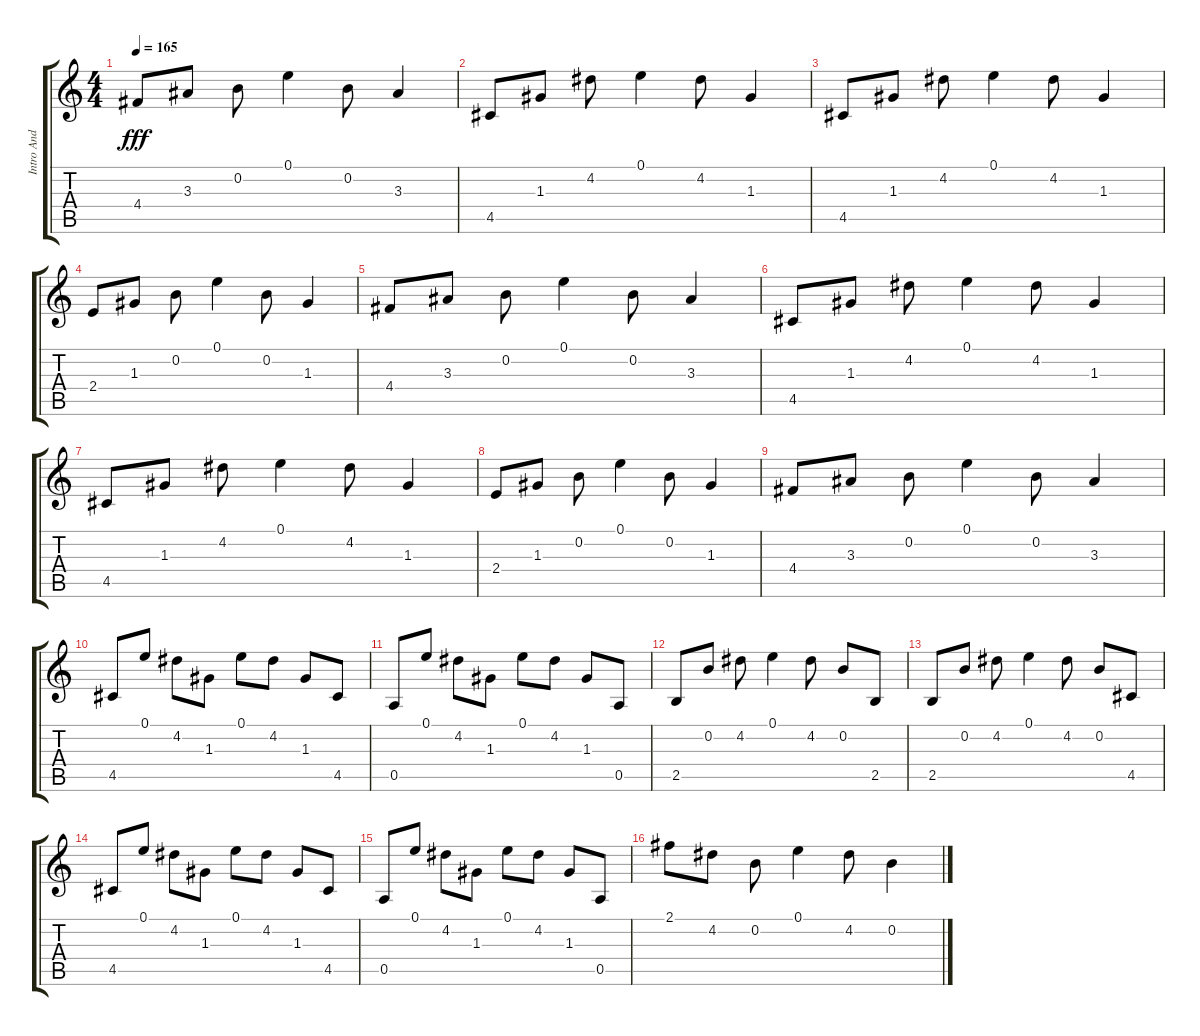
\track ("Intro And Main Guitar" "Intro And ") {instrument electricguitarclean}
\staff {score tabs}
\tuning (E4 B3 G3 D3 A2 E2) {hide}
\ts (4 4)
\tempo 165
\clef g2
\ks c
4.4.8{dy fff} 3.3.8 0.2.8 0.1.4 0.2.8 3.3.4 |
4.5.8 1.3.8 4.2.8 0.1.4 4.2.8 1.3.4 |
4.5.8 1.3.8 4.2.8 0.1.4 4.2.8 1.3.4 |
2.4.8 1.3.8 0.2.8 0.1.4 0.2.8 1.3.4 |
4.4.8 3.3.8 0.2.8 0.1.4 0.2.8 3.3.4 |
4.5.8 1.3.8 4.2.8 0.1.4 4.2.8 1.3.4 |
4.5.8 1.3.8 4.2.8 0.1.4 4.2.8 1.3.4 |
2.4.8 1.3.8 0.2.8 0.1.4 0.2.8 1.3.4 |
4.4.8 3.3.8 0.2.8 0.1.4 0.2.8 3.3.4 |
4.5.8 0.1.8 4.2.8 1.3.8 0.1.8 4.2.8 1.3.8 4.5.8 |
0.5.8 0.1.8 4.2.8 1.3.8 0.1.8 4.2.8 1.3.8 0.5.8 |
2.5.8 0.2.8 4.2.8 0.1.4 4.2.8 0.2.8 2.5.8 |
2.5.8 0.2.8 4.2.8 0.1.4 4.2.8 0.2.8 4.5.8 |
4.5.8 0.1.8 4.2.8 1.3.8 0.1.8 4.2.8 1.3.8 4.5.8 |
0.5.8 0.1.8 4.2.8 1.3.8 0.1.8 4.2.8 1.3.8 0.5.8 |
2.1.8 4.2.8 0.2.8 0.1.4 4.2.8 0.2.4
